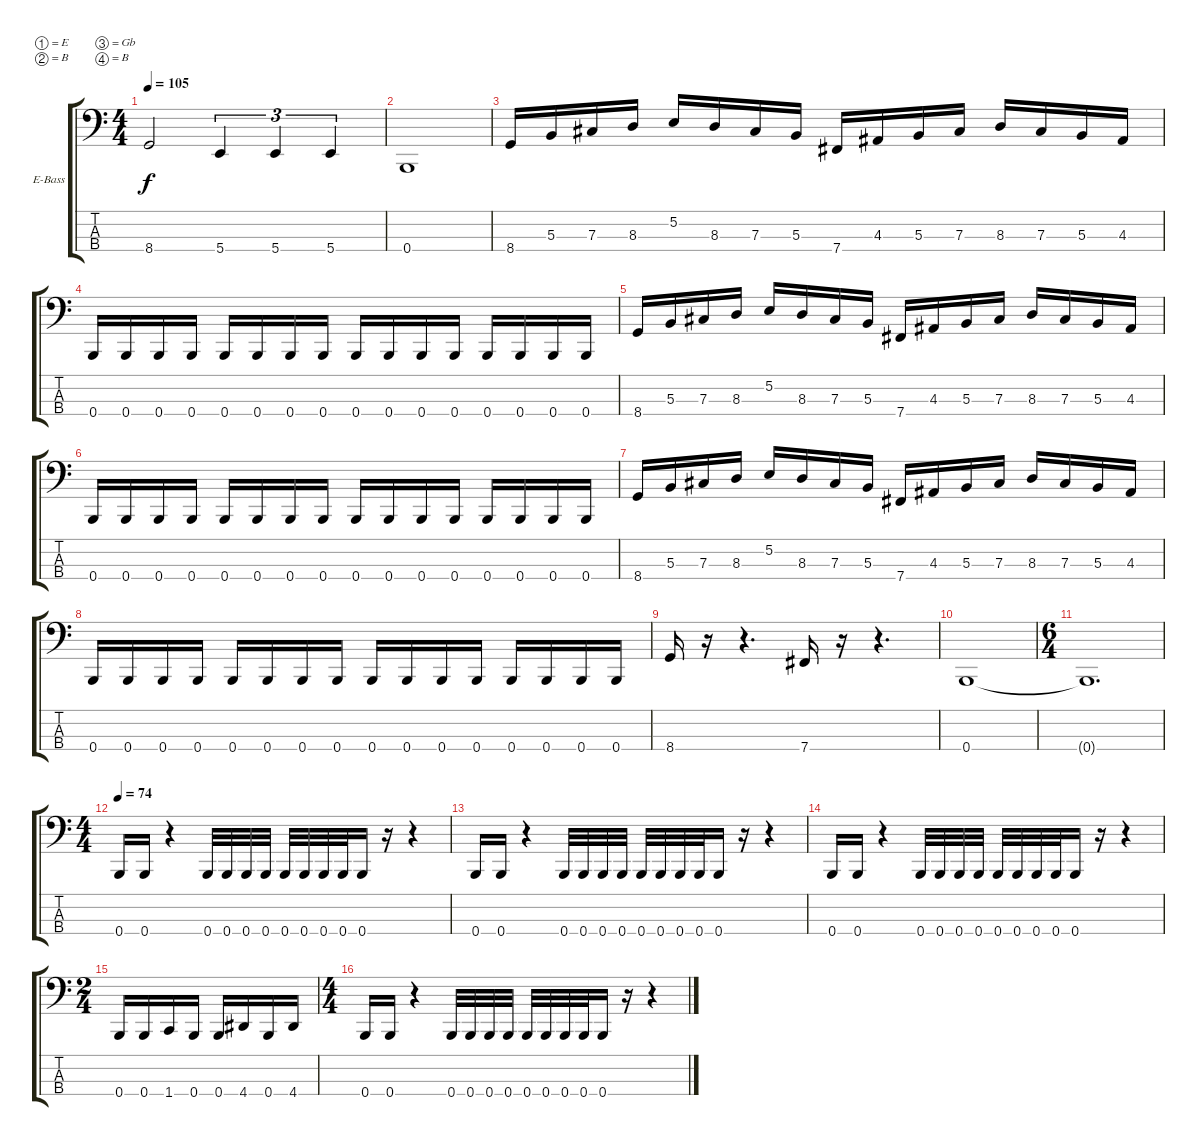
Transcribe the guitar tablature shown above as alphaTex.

\bracketExtendMode groupsimilarinstruments
\firstSystemTrackNameOrientation horizontal
\otherSystemsTrackNameOrientation horizontal
\track ("Mike Tiner (Bass)" "E-Bass") {instrument electricbasspick}
\staff {score tabs}
\tuning (E2 B1 Gb1 B0)
\ts (4 4)
\tempo 105
\clef f4
\ks c
8.4.2{dy f} 5.4.4{tu (3 2)} 5.4.4{tu (3 2)} 5.4.4{tu (3 2)} |
0.4.1 |
8.4.16 5.3.16 7.3.16 8.3.16 5.2.16 8.3.16 7.3.16 5.3.16 7.4.16 4.3.16 5.3.16 7.3.16 8.3.16 7.3.16 5.3.16 4.3.16 |
0.4.16 0.4.16 0.4.16 0.4.16 0.4.16 0.4.16 0.4.16 0.4.16 0.4.16 0.4.16 0.4.16 0.4.16 0.4.16 0.4.16 0.4.16 0.4.16 |
8.4.16 5.3.16 7.3.16 8.3.16 5.2.16 8.3.16 7.3.16 5.3.16 7.4.16 4.3.16 5.3.16 7.3.16 8.3.16 7.3.16 5.3.16 4.3.16 |
0.4.16 0.4.16 0.4.16 0.4.16 0.4.16 0.4.16 0.4.16 0.4.16 0.4.16 0.4.16 0.4.16 0.4.16 0.4.16 0.4.16 0.4.16 0.4.16 |
8.4.16 5.3.16 7.3.16 8.3.16 5.2.16 8.3.16 7.3.16 5.3.16 7.4.16 4.3.16 5.3.16 7.3.16 8.3.16 7.3.16 5.3.16 4.3.16 |
0.4.16 0.4.16 0.4.16 0.4.16 0.4.16 0.4.16 0.4.16 0.4.16 0.4.16 0.4.16 0.4.16 0.4.16 0.4.16 0.4.16 0.4.16 0.4.16 |
8.4.16 r.16 r.4{d} 7.4.16 r.16 r.4{d} |
0.4.1 |
\ts (6 4)
\beaming (8 6 6)
0.4{t}.1{d} |
\ts (4 4)
\beaming (8 2 2 2 2)
\tempo 74
0.4.16 0.4.16 r.4 0.4.32 0.4.32 0.4.32 0.4.32 0.4.32 0.4.32 0.4.32 0.4.32 0.4.16 r.16 r.4 |
0.4.16 0.4.16 r.4 0.4.32 0.4.32 0.4.32 0.4.32 0.4.32 0.4.32 0.4.32 0.4.32 0.4.16 r.16 r.4 |
0.4.16 0.4.16 r.4 0.4.32 0.4.32 0.4.32 0.4.32 0.4.32 0.4.32 0.4.32 0.4.32 0.4.16 r.16 r.4 |
\ts (2 4)
\beaming (8 2 2)
0.4.16 0.4.16 1.4.16 0.4.16 0.4.16 4.4.16 0.4.16 4.4.16 |
\ts (4 4)
\beaming (8 2 2 2 2)
0.4.16 0.4.16 r.4 0.4.32 0.4.32 0.4.32 0.4.32 0.4.32 0.4.32 0.4.32 0.4.32 0.4.16 r.16 r.4
